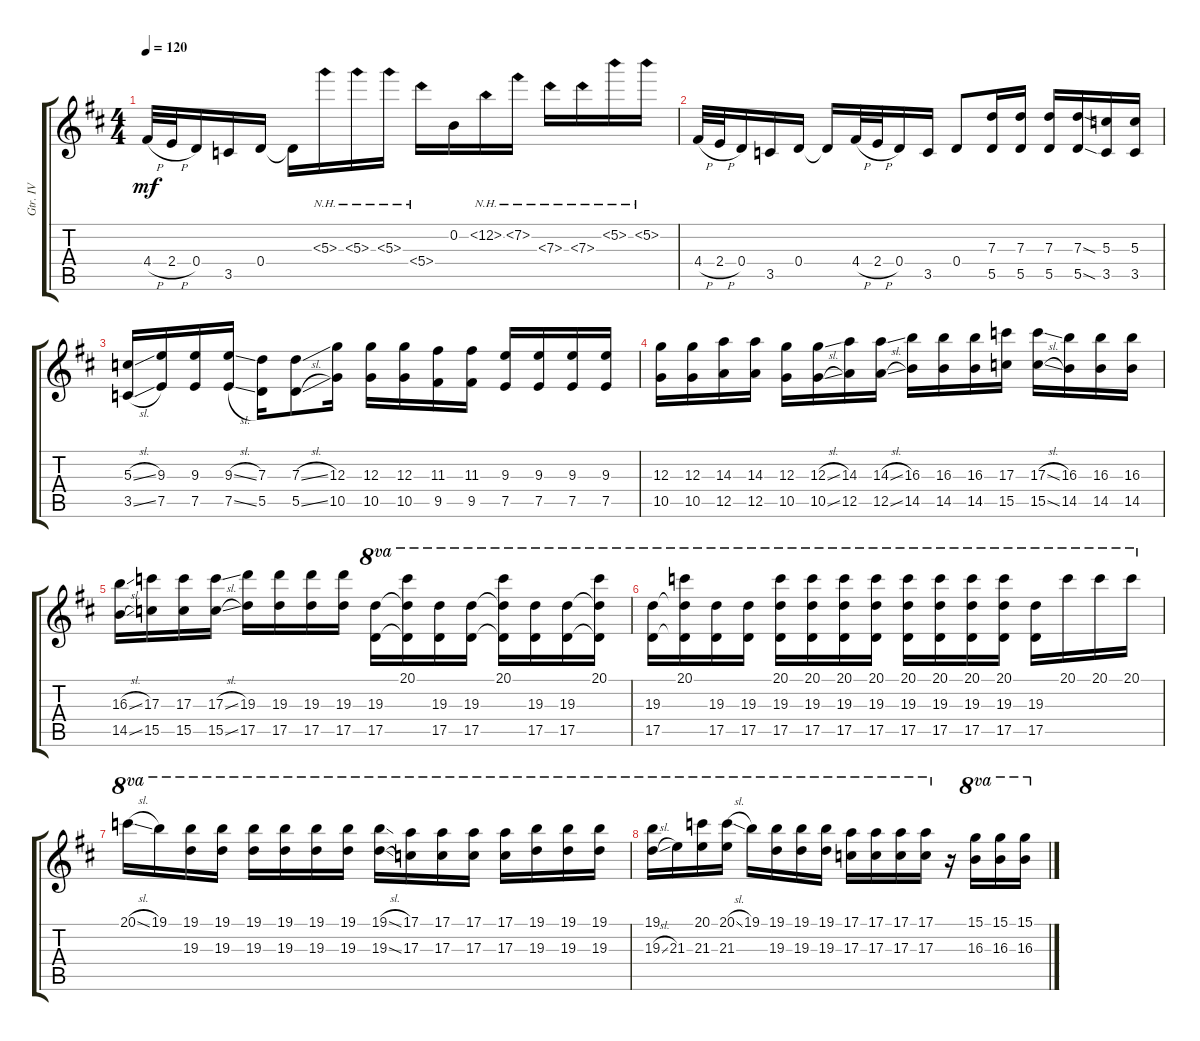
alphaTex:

\track ("Gtr. IV" "Gtr. IV") {instrument distortionguitar}
\staff {score tabs}
\tuning (E4 B3 G3 D3 A2 E2) {hide}
\ts (4 4)
\tempo 120
\clef g2
\ks d
4.4{h}.32{dy mf} 2.4{h}.32 0.4.16 3.5.16 0.4.16 0.4{t}.16 5.3{nh}.16 5.3{nh}.16 5.3{nh}.16 5.4{nh}.16 0.2.16 12.2{nh}.16 7.2{nh}.16 7.3{nh}.16 7.3{nh}.16 5.2{nh}.16 5.2{nh}.16 |
4.4{h}.32 2.4{h}.32 0.4.16 3.5.16 0.4.16 0.4{t}.16 4.4{h}.32 2.4{h}.32 0.4.16 3.5.16 0.4.8 (7.3 5.5).16 (7.3 5.5).16 (7.3 5.5).16 (7.3{sod} 5.5{sod}).16 (5.3 3.5).16 (5.3 3.5).16 |
(5.3{sl} 3.5{sl}).16 (9.3 7.5).16 (9.3 7.5).16 (9.3{sl} 7.5{sl}).16 (7.3 5.5).16 (7.3{sl} 5.5{sl}).8 (12.3 10.5).16 (12.3 10.5).16 (12.3 10.5).16 (11.3 9.5).16 (11.3 9.5).16 (9.3 7.5).16 (9.3 7.5).16 (9.3 7.5).16 (9.3 7.5).16 |
(12.3 10.5).16 (12.3 10.5).16 (14.3 12.5).16 (14.3 12.5).16 (12.3 10.5).16 (12.3{sl} 10.5{sl}).16 (14.3 12.5).16 (14.3{sl} 12.5{sl}).16 (16.3 14.5).16 (16.3 14.5).16 (16.3 14.5).16 (17.3 15.5).16 (17.3{sl} 15.5{sl}).16 (16.3 14.5).16 (16.3 14.5).16 (16.3 14.5).16 |
(16.3{sl} 14.5{sl}).16 (17.3 15.5).16 (17.3 15.5).16 (17.3{sl} 15.5{sl}).16 (19.3 17.5).16 (19.3 17.5).16 (19.3 17.5).16 (19.3 17.5).16 (19.3 17.5).16{ot 8va} (20.1 19.3{t} 17.5{t}).16{ot 8va} (19.3 17.5).16{ot 8va} (19.3 17.5).16{ot 8va} (20.1 19.3{t} 17.5{t}).16{ot 8va} (19.3 17.5).16{ot 8va} (19.3 17.5).16{ot 8va} (20.1 19.3{t} 17.5{t}).16{ot 8va} |
(19.3 17.5).16{ot 8va} (20.1 19.3{t} 17.5{t}).16{ot 8va} (19.3 17.5).16{ot 8va} (19.3 17.5).16{ot 8va} (20.1 19.3 17.5).16{ot 8va} (20.1 19.3 17.5).16{ot 8va} (20.1 19.3 17.5).16{ot 8va} (20.1 19.3 17.5).16{ot 8va} (20.1 19.3 17.5).16{ot 8va} (20.1 19.3 17.5).16{ot 8va} (20.1 19.3 17.5).16{ot 8va} (20.1 19.3 17.5).16{ot 8va} (19.3 17.5).16{ot 8va} 20.1.16{ot 8va} 20.1.16{ot 8va} 20.1.16{ot 8va} |
20.1{sl}.16{ot 8va} 19.1.16{ot 8va} (19.1 19.3).16{ot 8va} (19.1 19.3).16{ot 8va} (19.1 19.3).16{ot 8va} (19.1 19.3).16{ot 8va} (19.1 19.3).16{ot 8va} (19.1 19.3).16{ot 8va} (19.1{sl} 19.3{sl}).16{ot 8va} (17.1 17.3).16{ot 8va} (17.1 17.3).16{ot 8va} (17.1 17.3).16{ot 8va} (17.1 17.3).16{ot 8va} (19.1 19.3).16{ot 8va} (19.1 19.3).16{ot 8va} (19.1 19.3).16{ot 8va} |
(19.1 19.3{sl}).16{ot 8va} 21.3.16{ot 8va} (20.1 21.3).16{ot 8va} (20.1{sl} 21.3).16{ot 8va} 19.1.16{ot 8va} (19.1 19.3).16{ot 8va} (19.1 19.3).16{ot 8va} (19.1 19.3).16{ot 8va} (17.1 17.3).16{ot 8va} (17.1 17.3).16{ot 8va} (17.1 17.3).16{ot 8va} (17.1 17.3).16{ot 8va} r.16 (15.1 16.3).16{ot 8va} (15.1 16.3).16{ot 8va} (15.1 16.3).16{ot 8va}
